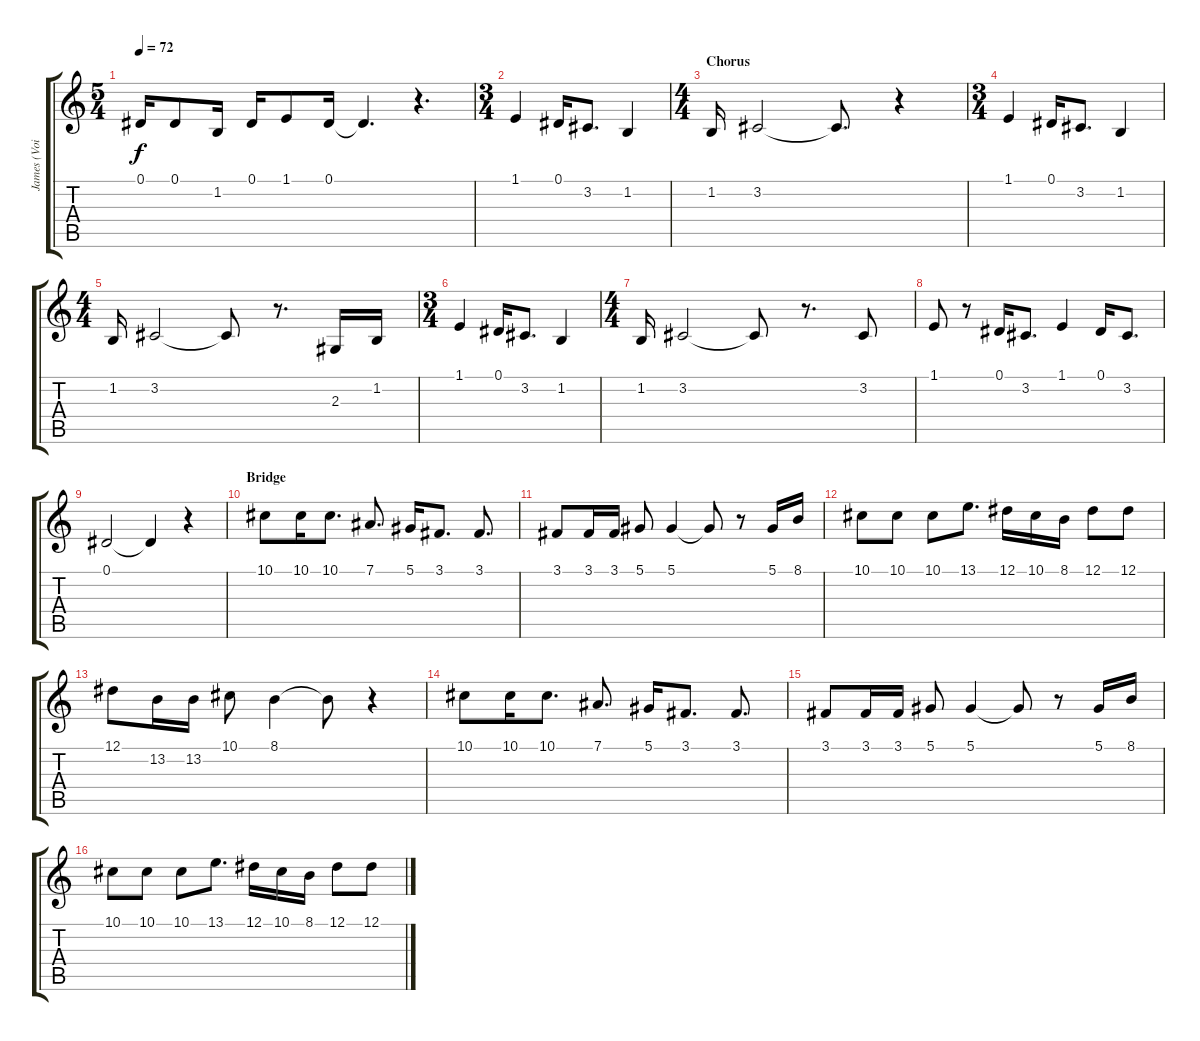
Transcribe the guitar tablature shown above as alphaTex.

\track ("James (Voice)" "James (Voi") {instrument choiraahs}
\staff {score tabs}
\tuning (Eb4 Bb3 Gb3 Db3 Ab2 Eb2) {hide}
\ts (5 4)
\tempo 72
\clef g2
\ks c
0.1.16{dy f} 0.1.8 1.2.16 0.1.16 1.1.8 0.1.16 0.1{t}.4{d} r.4{d} |
\ts (3 4)
1.1.4 0.1.16 3.2.8{d} 1.2.4 |
\ts (4 4)
\section ("" "Chorus")
1.2.16 3.2.2 3.2{t}.8{d} r.4 |
\ts (3 4)
1.1.4 0.1.16 3.2.8{d} 1.2.4 |
\ts (4 4)
1.2.16 3.2.2 3.2{t}.8 r.8{d} 2.3.16 1.2.16 |
\ts (3 4)
1.1.4 0.1.16 3.2.8{d} 1.2.4 |
\ts (4 4)
1.2.16 3.2.2 3.2{t}.8 r.8{d} 3.2.8 |
1.1.8 r.8 0.1.16 3.2.8{d} 1.1.4 0.1.16 3.2.8{d} |
0.1.2 0.1{t}.4 r.4 |
\section ("" "Bridge")
10.1.8 10.1.16 10.1.8{d} 7.1.8{d} 5.1.16 3.1.8{d} 3.1.8{d} |
3.1.8 3.1.16 3.1.16 5.1.8 5.1.4 5.1{t}.8 r.8 5.1.16 8.1.16 |
10.1.8 10.1.8 10.1.8 13.1.8{d} 12.1.16 10.1.16 8.1.16 12.1.8 12.1.8 |
12.1.8 13.2.16 13.2.16 10.1.8 8.1.4 8.1{t}.8 r.4 |
10.1.8 10.1.16 10.1.8{d} 7.1.8{d} 5.1.16 3.1.8{d} 3.1.8{d} |
3.1.8 3.1.16 3.1.16 5.1.8 5.1.4 5.1{t}.8 r.8 5.1.16 8.1.16 |
10.1.8 10.1.8 10.1.8 13.1.8{d} 12.1.16 10.1.16 8.1.16 12.1.8 12.1.8
